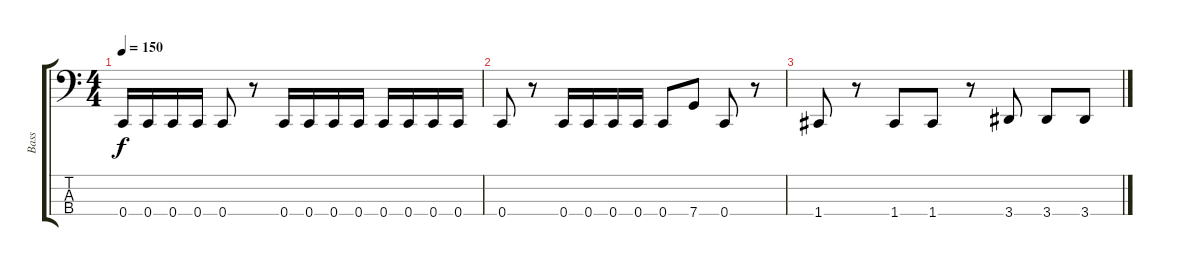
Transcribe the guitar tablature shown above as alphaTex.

\track ("Bass" "Bass") {instrument electricbasspick}
\staff {score tabs}
\tuning (F2 C2 G1 C1) {hide}
\ts (4 4)
\tempo 150
\clef f4
\ks c
0.4.16{dy f} 0.4.16 0.4.16 0.4.16 0.4.8 r.8 0.4.16 0.4.16 0.4.16 0.4.16 0.4.16 0.4.16 0.4.16 0.4.16 |
0.4.8 r.8 0.4.16 0.4.16 0.4.16 0.4.16 0.4.8 7.4.8 0.4.8 r.8 |
1.4.8 r.8 1.4.8 1.4.8 r.8 3.4.8 3.4.8 3.4.8
